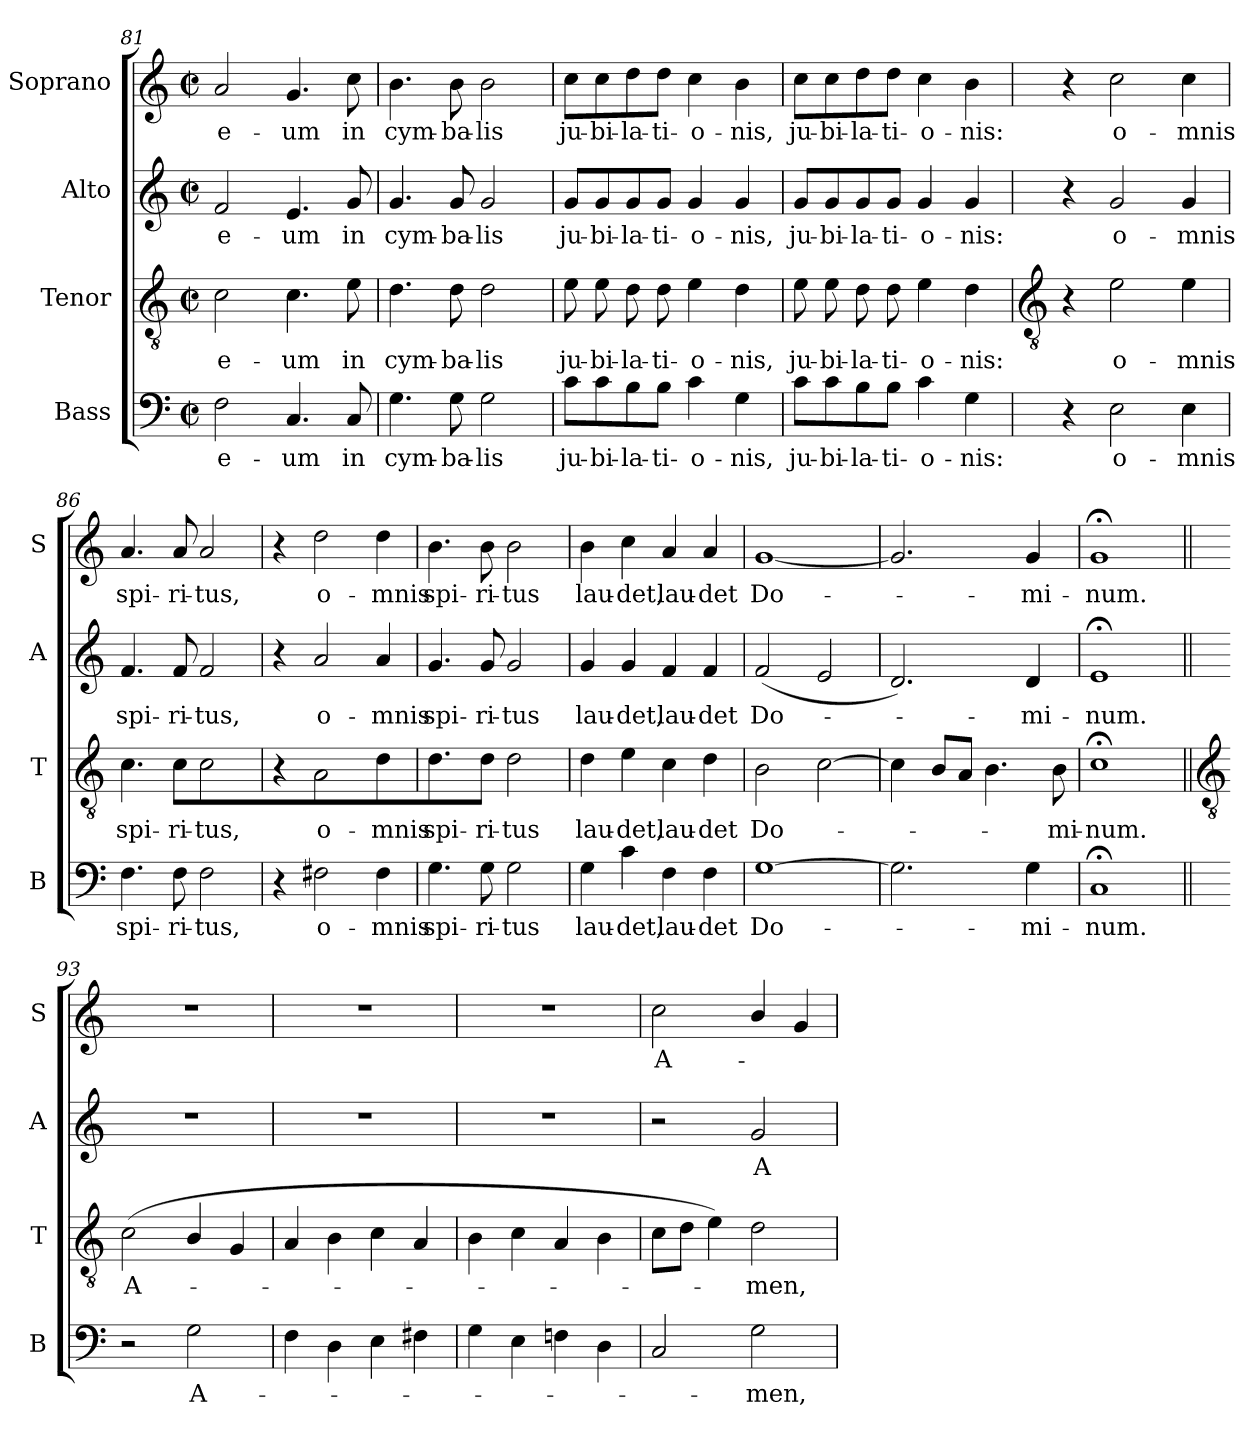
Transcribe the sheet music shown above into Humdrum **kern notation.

**kern	**text	**kern	**text	**kern	**text	**kern	**text
*part4	*part4	*part3	*part3	*part2	*part2	*part1	*part1
*staff4	*staff4	*staff3	*staff3	*staff2	*staff2	*staff1	*staff1
*I"Bass	*	*I"Tenor	*	*I"Alto	*	*I"Soprano	*
*I'B	*	*I'T	*	*I'A	*	*I'S	*
*clefF4	*	*clefGv2	*	*clefG2	*	*clefG2	*
*k[]	*	*k[]	*	*k[]	*	*k[]	*
*C:	*	*C:	*	*C:	*	*C:	*
*M2/2	*	*M2/2	*	*M2/2	*	*M2/2	*
*met(c|)	*	*met(c|)	*	*met(c|)	*	*met(c|)	*
=81	=81	=81	=81	=81	=81	=81	=81
!	!LO:LY:b	!	!LO:LY:b	!	!LO:LY:b	!	!LO:LY:b
2F	e-	2c	e-	2f	e-	2a	e-
!	!LO:LY:b	!	!LO:LY:b	!	!LO:LY:b	!	!LO:LY:b
4.C	-um	4.c	-um	4.e	-um	4.g	-um
!	!LO:LY:b	!	!LO:LY:b	!	!LO:LY:b	!	!LO:LY:b
8C	in	8e	in	8g	in	8cc	in
=82	=82	=82	=82	=82	=82	=82	=82
!	!LO:LY:b	!	!LO:LY:b	!	!LO:LY:b	!	!LO:LY:b
4.G	cym-	4.d	cym-	4.g	cym-	4.b	cym-
!	!LO:LY:b	!	!LO:LY:b	!	!LO:LY:b	!	!LO:LY:b
8G	-ba-	8d	-ba-	8g	-ba-	8b	-ba-
!	!LO:LY:b	!	!LO:LY:b	!	!LO:LY:b	!	!LO:LY:b
2G	-lis	2d	-lis	2g	-lis	2b	-lis
=83	=83	=83	=83	=83	=83	=83	=83
!	!LO:LY:b	!	!LO:LY:b	!	!LO:LY:b	!	!LO:LY:b
8c\L	ju-	8e	ju-	8g/L	ju-	8cc\L	ju-
!	!LO:LY:b	!	!LO:LY:b	!	!LO:LY:b	!	!LO:LY:b
8c\	-bi-	8e	-bi-	8g/	-bi-	8cc\	-bi-
!	!LO:LY:b	!	!LO:LY:b	!	!LO:LY:b	!	!LO:LY:b
8B\	-la-	8d	-la-	8g/	-la-	8dd\	-la-
!	!LO:LY:b	!	!LO:LY:b	!	!LO:LY:b	!	!LO:LY:b
8B\J	-ti-	8d	-ti-	8g/J	-ti-	8dd\J	-ti-
!	!LO:LY:b	!	!LO:LY:b	!	!LO:LY:b	!	!LO:LY:b
4c	-o-	4e	-o-	4g	-o-	4cc	-o-
!	!LO:LY:b	!	!LO:LY:b	!	!LO:LY:b	!	!LO:LY:b
4G	-nis,	4d	-nis,	4g	-nis,	4b	-nis,
=84	=84	=84	=84	=84	=84	=84	=84
!	!LO:LY:b	!	!LO:LY:b	!	!LO:LY:b	!	!LO:LY:b
8c\L	ju-	8e	ju-	8g/L	ju-	8cc\L	ju-
!	!LO:LY:b	!	!LO:LY:b	!	!LO:LY:b	!	!LO:LY:b
8c\	-bi-	8e	-bi-	8g/	-bi-	8cc\	-bi-
!	!LO:LY:b	!	!LO:LY:b	!	!LO:LY:b	!	!LO:LY:b
8B\	-la-	8d	-la-	8g/	-la-	8dd\	-la-
!	!LO:LY:b	!	!LO:LY:b	!	!LO:LY:b	!	!LO:LY:b
8B\J	-ti-	8d	-ti-	8g/J	-ti-	8dd\J	-ti-
!	!LO:LY:b	!	!LO:LY:b	!	!LO:LY:b	!	!LO:LY:b
4c	-o-	4e	-o-	4g	-o-	4cc	-o-
!	!LO:LY:b	!	!LO:LY:b	!	!LO:LY:b	!	!LO:LY:b
4G	-nis:	4d	-nis:	4g	-nis:	4b	-nis:
!!LO:LB:g=z
=85	=85	=85	=85	=85	=85	=85	=85
*	*	*clefGv2	*	*	*	*	*
4r	.	4r	.	4r	.	4r	.
!	!LO:LY:b	!	!LO:LY:b	!	!LO:LY:b	!	!LO:LY:b
2E	o-	2e	o-	2g	o-	2cc	o-
!	!LO:LY:b	!	!LO:LY:b	!	!LO:LY:b	!	!LO:LY:b
4E	-mnis	4e	-mnis	4g	-mnis	4cc	-mnis
=86	=86	=86	=86	=86	=86	=86	=86
!	!LO:LY:b	!	!LO:LY:b	!	!LO:LY:b	!	!LO:LY:b
4.F	spi-	4.c	spi-	4.f	spi-	4.a	spi-
!	!LO:LY:b	!	!LO:LY:b	!	!LO:LY:b	!	!LO:LY:b
8F	-ri-	8cL	-ri-	8f	-ri-	8a	-ri-
!	!LO:LY:b	!	!LO:LY:b	!	!LO:LY:b	!	!LO:LY:b
2F	-tus,	2c	-tus,	2f	-tus,	2a	-tus,
=87	=87	=87	=87	=87	=87	=87	=87
4r	.	4r	.	4r	.	4r	.
!	!LO:LY:b	!	!LO:LY:b	!	!LO:LY:b	!	!LO:LY:b
2F#X	o-	2A	o-	2a	o-	2dd	o-
!	!LO:LY:b	!	!LO:LY:b	!	!LO:LY:b	!	!LO:LY:b
4F#	-mnis	4d	-mnis	4a	-mnis	4dd	-mnis
=88	=88	=88	=88	=88	=88	=88	=88
!	!LO:LY:b	!	!LO:LY:b	!	!LO:LY:b	!	!LO:LY:b
4.G	spi-	4.d	spi-	4.g	spi-	4.b	spi-
!	!LO:LY:b	!	!LO:LY:b	!	!LO:LY:b	!	!LO:LY:b
8G	-ri-	8dJ	-ri-	8g	-ri-	8b	-ri-
!	!LO:LY:b	!	!LO:LY:b	!	!LO:LY:b	!	!LO:LY:b
2G	-tus	2d	-tus	2g	-tus	2b	-tus
=89	=89	=89	=89	=89	=89	=89	=89
!	!LO:LY:b	!	!LO:LY:b	!	!LO:LY:b	!	!LO:LY:b
4G	lau-	4d	lau-	4g	lau-	4b	lau-
!	!LO:LY:b	!	!LO:LY:b	!	!LO:LY:b	!	!LO:LY:b
4c	-det,	4e	-det,	4g	-det,	4cc	-det,
!	!LO:LY:b	!	!LO:LY:b	!	!LO:LY:b	!	!LO:LY:b
4F	lau-	4c	lau-	4f	lau-	4a	lau-
!	!LO:LY:b	!	!LO:LY:b	!	!LO:LY:b	!	!LO:LY:b
4F	-det	4d	-det	4f	-det	4a	-det
=90	=90	=90	=90	=90	=90	=90	=90
!	!LO:LY:b	!	!LO:LY:b	!	!LO:LY:b	!	!LO:LY:b
[1G	Do-	2B	Do-	(<2f	Do-	[1g	Do-
.	.	[2c	.	2e	.	.	.
=91	=91	=91	=91	=91	=91	=91	=91
2.G]	.	4c]	.	2.d)	.	2.g]	.
.	.	8BL	.	.	.	.	.
.	.	8AJ	.	.	.	.	.
.	.	4.B	.	.	.	.	.
!	!LO:LY:b	!	!	!	!LO:LY:b	!	!LO:LY:b
4G	mi-	.	.	4d	mi-	4g	mi-
!	!	!	!LO:LY:b	!	!	!	!
.	.	8B	mi-	.	.	.	.
=92	=92	=92	=92	=92	=92	=92	=92
!	!LO:LY:b	!	!LO:LY:b	!	!LO:LY:b	!	!LO:LY:b
1C;<	-num.	1c;<	-num.	1e;<	-num.	1g;<	-num.
!!LO:LB:g=z
=93||	=93||	=93||	=93||	=93||	=93||	=93||	=93||
*	*	*clefGv2	*	*	*	*	*
!	!	!	!LO:LY:b	!	!	!	!
2r	.	(>2c	A-	1r	.	1r	.
!	!LO:LY:b	!	!	!	!	!	!
2G	A-	4B/	.	.	.	.	.
.	.	4G	.	.	.	.	.
=94	=94	=94	=94	=94	=94	=94	=94
4F	.	4A	.	1r	.	1r	.
4D	.	4B	.	.	.	.	.
4E	.	4c	.	.	.	.	.
4F#X	.	4A	.	.	.	.	.
=95	=95	=95	=95	=95	=95	=95	=95
4G	.	4B	.	1r	.	1r	.
4E	.	4c	.	.	.	.	.
4Fn	.	4A	.	.	.	.	.
4D	.	4B	.	.	.	.	.
=96	=96	=96	=96	=96	=96	=96	=96
!	!	!	!	!	!	!	!LO:LY:b
2C	.	8cL	.	2r	.	2cc	A-
.	.	8dJ	.	.	.	.	.
.	.	4e)	.	.	.	.	.
!	!LO:LY:b	!	!LO:LY:b	!	!LO:LY:b	!	!
2G	men,	2d	men,	2g	A-	4b/	.
.	.	.	.	.	.	4g	.
=	=	=	=	=	=	=	=
*-	*-	*-	*-	*-	*-	*-	*-
